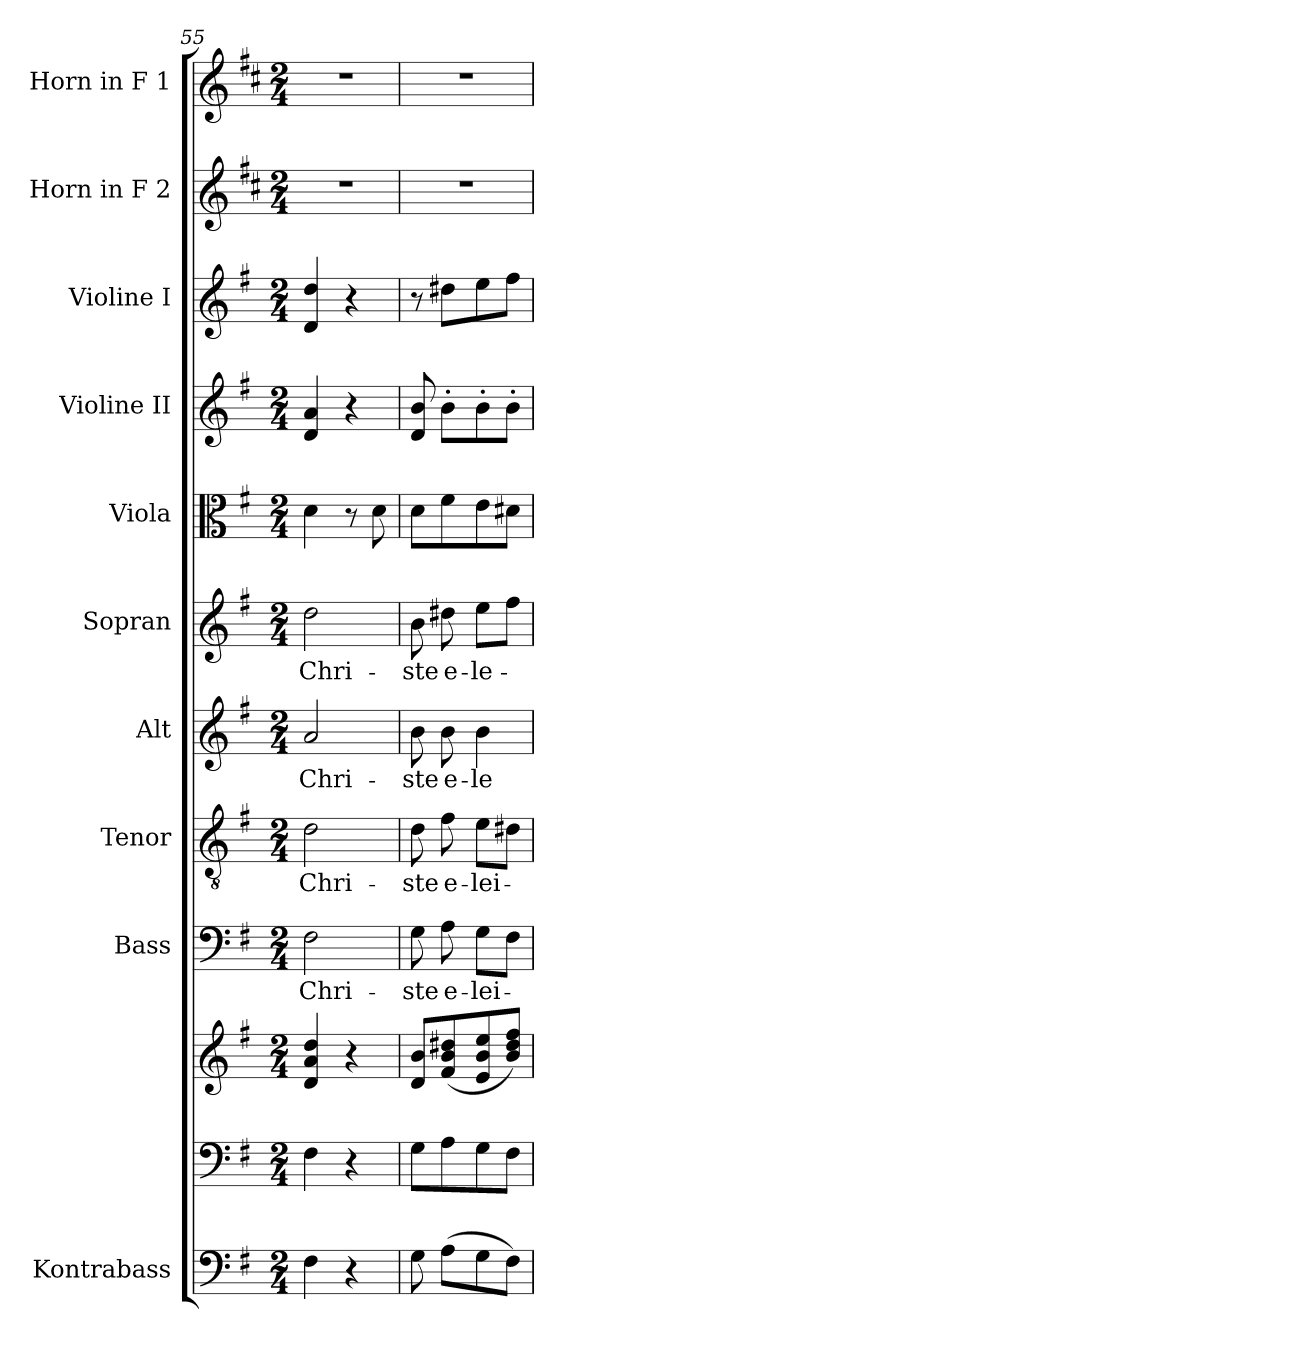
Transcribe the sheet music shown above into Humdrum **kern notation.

**kern	**kern	**kern	**kern	**text	**kern	**text	**kern	**text	**kern	**text	**kern	**kern	**kern	**kern	**kern
*part11	*part10	*part10	*part9	*part9	*part8	*part8	*part7	*part7	*part6	*part6	*part5	*part4	*part3	*part2	*part1
*staff12	*staff11	*staff10	*staff9	*staff9	*staff8	*staff8	*staff7	*staff7	*staff6	*staff6	*staff5	*staff4	*staff3	*staff2	*staff1
*I"Kontrabass	*	*	*I"Bass	*	*I"Tenor	*	*I"Alt	*	*I"Sopran	*	*I"Viola	*I"Violine II	*I"Violine I	*I"Horn in F 2	*I"Horn in F 1
*I'Kb.	*	*	*I'B.	*	*I'T.	*	*I'A.	*	*I'S.	*	*I'Vla.	*I'Vl. II	*I'Vl. I	*	*
!!LO:PB:g=z
*clefF4	*clefF4	*clefG2	*clefF4	*	*clefGv2	*	*clefG2	*	*clefG2	*	*clefC3	*clefG2	*clefG2	*clefG2	*clefG2
*ITrd7c12	*	*	*	*	*	*	*	*	*	*	*	*	*	*ITrd4c7	*ITrd4c7
*k[f#]	*k[f#]	*k[f#]	*k[f#]	*	*k[f#]	*	*k[f#]	*	*k[f#]	*	*k[f#]	*k[f#]	*k[f#]	*k[f#]	*k[f#]
*G:	*G:	*G:	*G:	*	*G:	*	*G:	*	*G:	*	*G:	*G:	*G:	*G:	*G:
*M2/4	*M2/4	*M2/4	*M2/4	*	*M2/4	*	*M2/4	*	*M2/4	*	*M2/4	*M2/4	*M2/4	*M2/4	*M2/4
=55	=55	=55	=55	=55	=55	=55	=55	=55	=55	=55	=55	=55	=55	=55	=55
!	!	!	!	!LO:LY:b	!	!LO:LY:b	!	!LO:LY:b	!	!LO:LY:b	!	!	!	!	!
4FF#\	4F#\	4d/ 4a/ 4dd/	2F#\	Chri-	2d\	Chri-	2a/	Chri-	2dd\	Chri-	4d\	4d/ 4a/	4d/ 4dd/	2r	2r
4r	4r	4r	.	.	.	.	.	.	.	.	8r	4r	4r	.	.
.	.	.	.	.	.	.	.	.	.	.	8d\	.	.	.	.
=56	=56	=56	=56	=56	=56	=56	=56	=56	=56	=56	=56	=56	=56	=56	=56
!	!	!	!	!LO:LY:b	!	!LO:LY:b	!	!LO:LY:b	!	!LO:LY:b	!	!	!	!	!
8GG\	8G\L	8d/ 8b/L	8G\	-ste	8d\	-ste	8b\	-ste	8b\	-ste	8d\L	8d/ 8b/	8r	2r	2r
!	!	!	!	!LO:LY:b	!	!LO:LY:b	!	!LO:LY:b	!	!LO:LY:b	!	!	!	!	!
(>8AA\L	8A\	(<8f#/ 8b/ 8dd#X/	8A\	e-	8f#\	e-	8b\	e-	8dd#X\	e-	8f#\	8b'>\L	8dd#X\L	.	.
!	!	!	!	!LO:LY:b	!	!LO:LY:b	!	!LO:LY:b	!	!LO:LY:b	!	!	!	!	!
8GG\	8G\	8e/ 8b/ 8ee/	8G\L	-lei-	8e\L	-lei-	4b\	-le-	8ee\L	-le-	8e\	8b'>\	8ee\	.	.
8FF#\J)	8F#\J	8b/ 8dd#/ 8ff#/J)	8F#\J	.	8d#X\J	.	.	.	8ff#\J	.	8d#X\J	8b'>\J	8ff#\J	.	.
=	=	=	=	=	=	=	=	=	=	=	=	=	=	=	=
*-	*-	*-	*-	*-	*-	*-	*-	*-	*-	*-	*-	*-	*-	*-	*-
